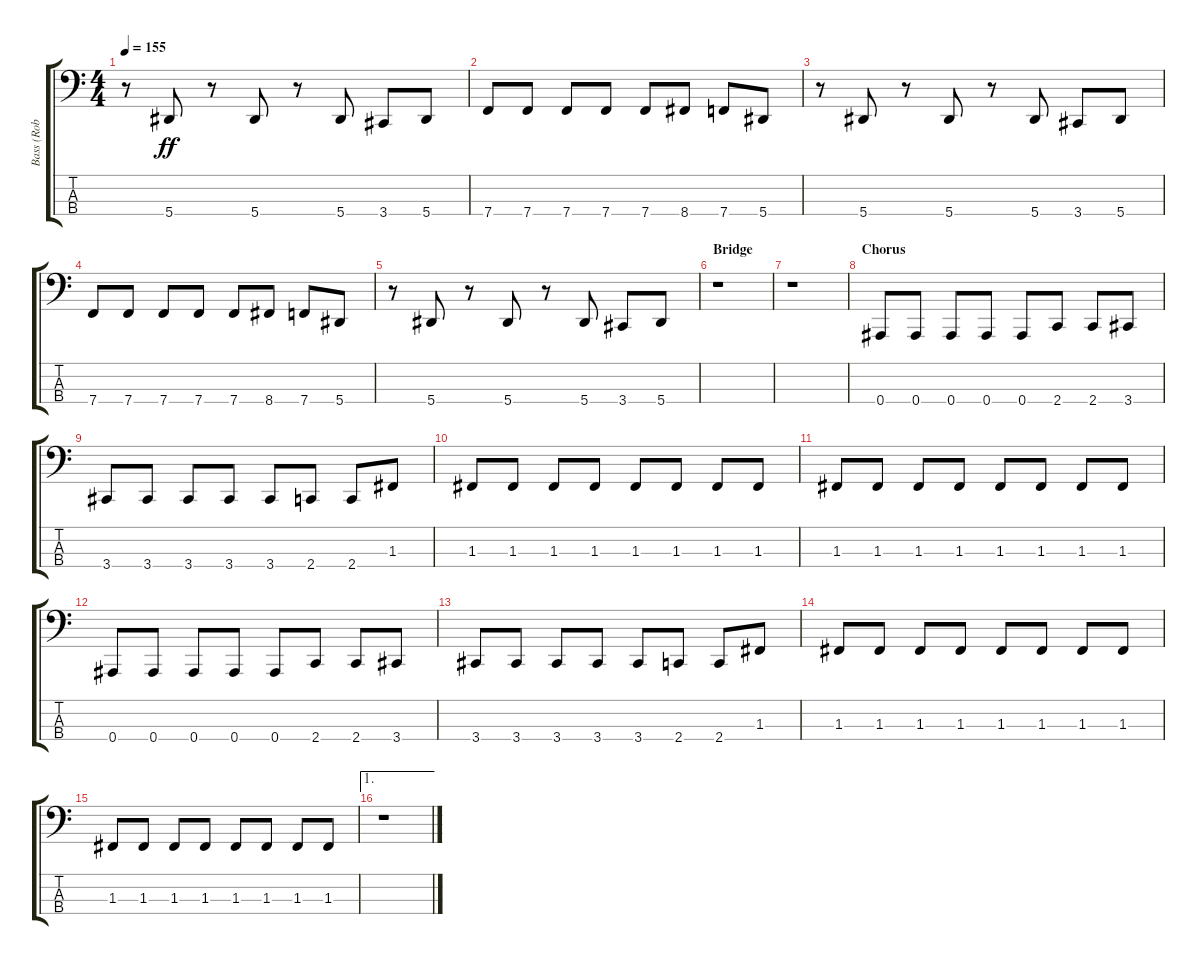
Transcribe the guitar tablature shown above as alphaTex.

\track ("Bass (Rob Garcia)" "Bass (Rob ") {instrument electricbasspick}
\staff {score tabs}
\tuning (Eb2 Bb1 F1 Bb0) {hide}
\ts (4 4)
\tempo 155
\clef f4
\ks c
r.8{dy ff} 5.4.8 r.8 5.4.8 r.8 5.4.8 3.4.8 5.4.8 |
7.4.8 7.4.8 7.4.8 7.4.8 7.4.8 8.4.8 7.4.8 5.4.8 |
r.8 5.4.8 r.8 5.4.8 r.8 5.4.8 3.4.8 5.4.8 |
7.4.8 7.4.8 7.4.8 7.4.8 7.4.8 8.4.8 7.4.8 5.4.8 |
r.8 5.4.8 r.8 5.4.8 r.8 5.4.8 3.4.8 5.4.8 |
\section ("" "Bridge")
r.1 |
r.1 |
\section ("" "Chorus")
0.4.8 0.4.8 0.4.8 0.4.8 0.4.8 2.4.8 2.4.8 3.4.8 |
3.4.8 3.4.8 3.4.8 3.4.8 3.4.8 2.4.8 2.4.8 1.3.8 |
1.3.8 1.3.8 1.3.8 1.3.8 1.3.8 1.3.8 1.3.8 1.3.8 |
1.3.8 1.3.8 1.3.8 1.3.8 1.3.8 1.3.8 1.3.8 1.3.8 |
0.4.8 0.4.8 0.4.8 0.4.8 0.4.8 2.4.8 2.4.8 3.4.8 |
3.4.8 3.4.8 3.4.8 3.4.8 3.4.8 2.4.8 2.4.8 1.3.8 |
1.3.8 1.3.8 1.3.8 1.3.8 1.3.8 1.3.8 1.3.8 1.3.8 |
1.3.8 1.3.8 1.3.8 1.3.8 1.3.8 1.3.8 1.3.8 1.3.8 |
\ae 1
r.1
